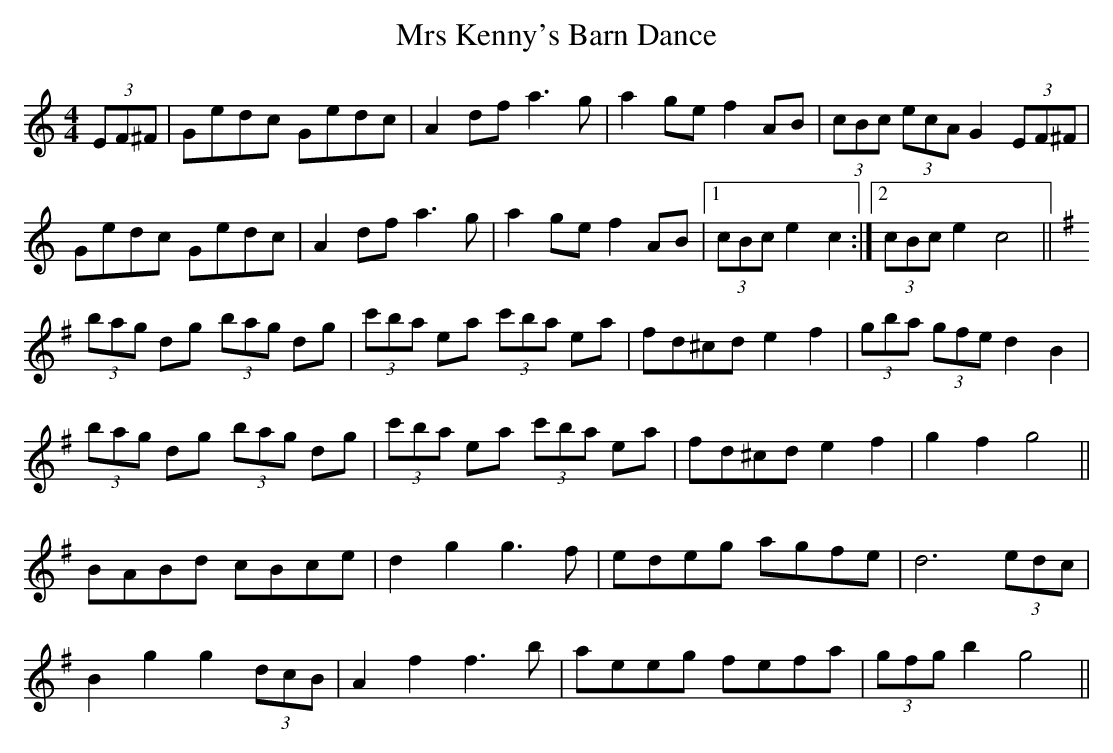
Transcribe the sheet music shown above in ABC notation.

X:1
T: Mrs Kenny's Barn Dance
M: 4/4
L: 1/8
K: C
(3EF^F | Gedc Gedc | A2 df a3 g | a2 ge f2 AB |\
(3cBc (3ecA G2 (3EF^F |
Gedc Gedc | A2 df a3 g | a2 ge f2 AB |1 (3cBc e2 c2 :|2\
(3cBc e2 c4 ||
K: G
(3bag dg (3bag dg | (3c'ba ea (3c'ba ea | fd^cd e2f2 |\
(3gba (3gfe d2 B2 |
(3bag dg (3bag dg | (3c'ba ea (3c'ba ea | fd^cd e2f2 |\
g2 f2 g4 ||
BABd cBce | d2 g2 g3 f | edeg agfe | d6 (3edc |
B2 g2 g2 (3dcB | A2 f2 f3 b | aeeg fefa | (3gfg b2 g4 ||
